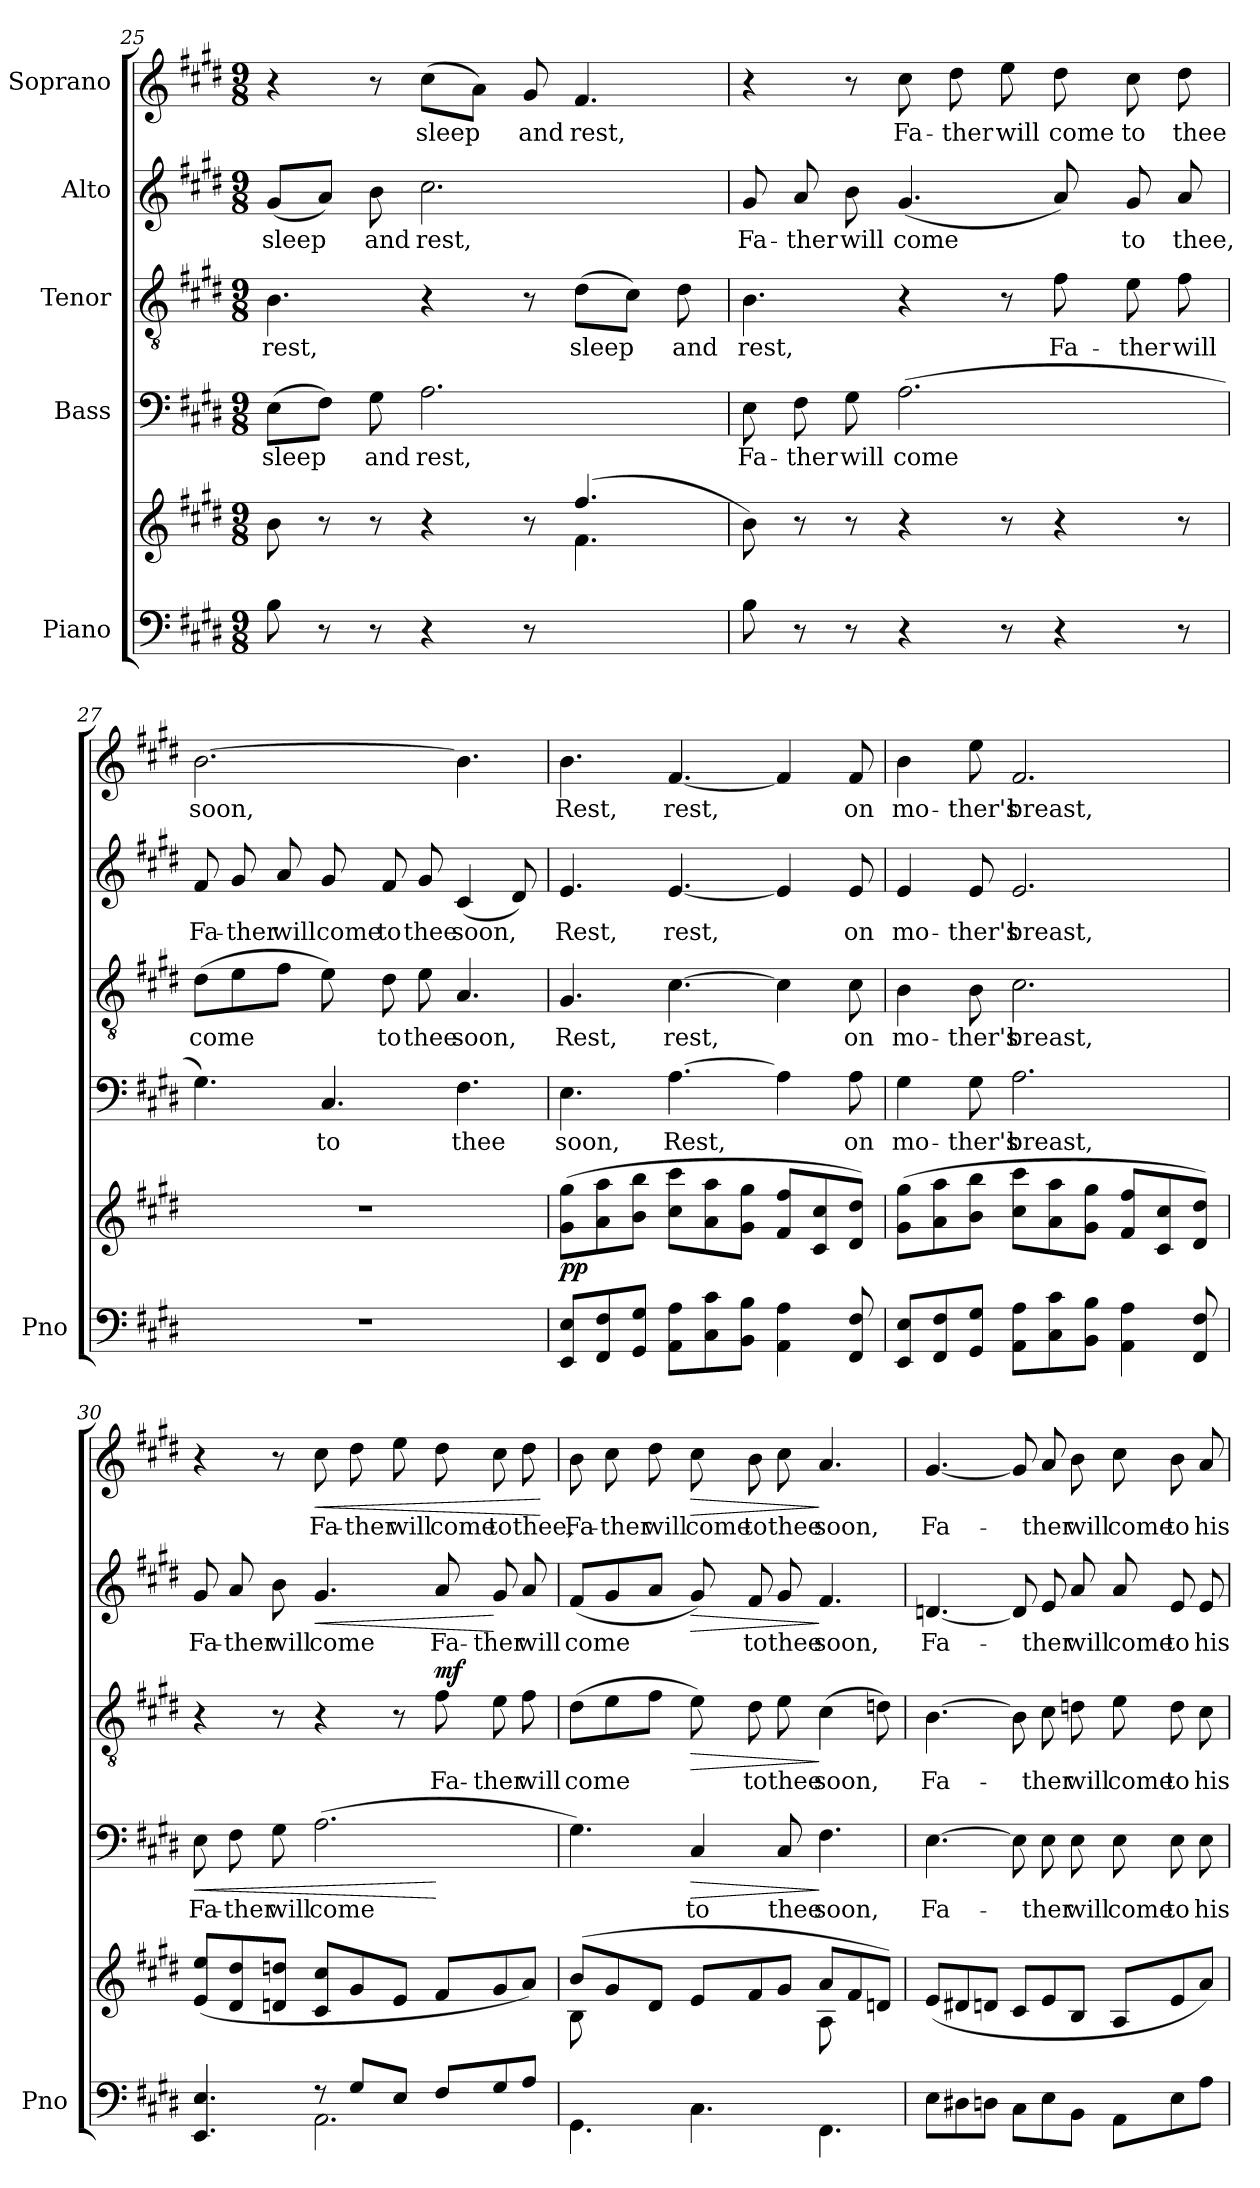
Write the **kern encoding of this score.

**kern	**kern	**dynam	**kern	**text	**dynam	**kern	**text	**dynam	**kern	**text	**dynam	**kern	**text	**dynam
*part5	*part5	*part5	*part4	*part4	*part4	*part3	*part3	*part3	*part2	*part2	*part2	*part1	*part1	*part1
*staff6	*staff5	*staff5/6	*staff4	*staff4	*staff4	*staff3	*staff3	*staff3	*staff2	*staff2	*staff2	*staff1	*staff1	*staff1
*I"Piano	*	*	*I"Bass	*	*	*I"Tenor	*	*	*I"Alto	*	*	*I"Soprano	*	*
*I'Pno	*	*	*	*	*	*	*	*	*	*	*	*	*	*
*clefF4	*clefG2	*	*clefF4	*	*	*clefGv2	*	*	*clefG2	*	*	*clefG2	*	*
*k[f#c#g#d#]	*k[f#c#g#d#]	*	*k[f#c#g#d#]	*	*	*k[f#c#g#d#]	*	*	*k[f#c#g#d#]	*	*	*k[f#c#g#d#]	*	*
*M9/8	*M9/8	*	*M9/8	*	*	*M9/8	*	*	*M9/8	*	*	*M9/8	*	*
=25	=25	=25	=25	=25	=25	=25	=25	=25	=25	=25	=25	=25	=25	=25
*	*^	*	*	*	*	*	*	*	*	*	*	*	*	*
8B\	8b\	2.ryy	.	(8E\L	sleep	.	4.B\	rest,	.	(8g#/L	sleep	.	4r	.	.
8r	8r	.	.	8F#\J)	.	.	.	.	.	8a/J)	.	.	.	.	.
8r	8r	.	.	8G#\	and	.	.	.	.	8b\	and	.	8r	.	.
4r	4r	.	.	2.A\	rest,	.	4r	.	.	2.cc#\	rest,	.	(8cc#\L	sleep	.
.	.	.	.	.	.	.	.	.	.	.	.	.	8a\J)	.	.
8r	8r	.	.	.	.	.	8r	.	.	.	.	.	8g#/	and	.
4.ryy	(>4.ff#/	(<4.f#\	.	.	.	.	(8d#\L	sleep	.	.	.	.	4.f#/	rest,	.
.	.	.	.	.	.	.	8c#\J)	.	.	.	.	.	.	.	.
.	.	.	.	.	.	.	8d#\	and	.	.	.	.	.	.	.
*	*v	*v	*	*	*	*	*	*	*	*	*	*	*	*	*
=26	=26	=26	=26	=26	=26	=26	=26	=26	=26	=26	=26	=26	=26	=26
8B\)	8b\)	.	8E\	Fa-	.	4.B\	rest,	.	8g#/	Fa-	.	4r	.	.
8r	8r	.	8F#\	-ther	.	.	.	.	8a/	-ther	.	.	.	.
8r	8r	.	8G#\	will	.	.	.	.	8b\	will	.	8r	.	.
4r	4r	.	(2.A\	come	.	4r	.	.	(4.g#/	come	.	8cc#\	Fa-	.
.	.	.	.	.	.	.	.	.	.	.	.	8dd#\	-ther	.
8r	8r	.	.	.	.	8r	.	.	.	.	.	8ee\	will	.
4r	4r	.	.	.	.	8f#\	Fa-	.	8a/)	.	.	8dd#\	come	.
.	.	.	.	.	.	8e\	-ther	.	8g#/	to	.	8cc#\	to	.
8r	8r	.	.	.	.	8f#\	will	.	8a/	thee,	.	8dd#\	thee	.
=27	=27	=27	=27	=27	=27	=27	=27	=27	=27	=27	=27	=27	=27	=27
8%9r	8%9r	.	4.G#\)	.	.	(8d#\L	come	.	8f#/	Fa-	.	[2.b\	soon,	.
.	.	.	.	.	.	8e\	.	.	8g#/	-ther	.	.	.	.
.	.	.	.	.	.	8f#\J	.	.	8a/	will	.	.	.	.
.	.	.	4.C#/	to	.	8e\)	.	.	8g#/	come	.	.	.	.
.	.	.	.	.	.	8d#\	to	.	8f#/	to	.	.	.	.
.	.	.	.	.	.	8e\	thee	.	8g#/	thee	.	.	.	.
.	.	.	4.F#\	thee	.	4.A/	soon,	.	(4c#/	soon,	.	4.b\]	.	.
.	.	.	.	.	.	.	.	.	8d#/)	.	.	.	.	.
=28	=28	=28	=28	=28	=28	=28	=28	=28	=28	=28	=28	=28	=28	=28
!	!	!LO:DY:b	!	!	!	!	!	!	!	!	!	!	!	!
8EE/ 8E/L	(8g#\ 8gg#\L	pp	4.E\	soon,	.	4.G#/	Rest,	.	4.e/	Rest,	.	4.b\	Rest,	.
8FF#/ 8F#/	8a\ 8aa\	.	.	.	.	.	.	.	.	.	.	.	.	.
8GG#/ 8G#/J	8b\ 8bb\J	.	.	.	.	.	.	.	.	.	.	.	.	.
8AA\ 8A\L	8cc#\ 8ccc#\L	.	[4.A\	Rest,	.	[4.c#\	rest,	.	[4.e/	rest,	.	[4.f#/	rest,	.
8C#\ 8c#\	8a\ 8aa\	.	.	.	.	.	.	.	.	.	.	.	.	.
8BB\ 8B\J	8g#\ 8gg#\J	.	.	.	.	.	.	.	.	.	.	.	.	.
4AA\ 4A\	8f#/ 8ff#/L	.	4A\]	.	.	4c#\]	.	.	4e/]	.	.	4f#/]	.	.
.	8c#/ 8cc#/	.	.	.	.	.	.	.	.	.	.	.	.	.
8FF#/ 8F#/	8d#/ 8dd#/J)	.	8A\	on	.	8c#\	on	.	8e/	on	.	8f#/	on	.
=29	=29	=29	=29	=29	=29	=29	=29	=29	=29	=29	=29	=29	=29	=29
8EE/ 8E/L	(8g#\ 8gg#\L	.	4G#\	mo-	.	4B\	mo-	.	4e/	mo-	.	4b\	mo-	.
8FF#/ 8F#/	8a\ 8aa\	.	.	.	.	.	.	.	.	.	.	.	.	.
8GG#/ 8G#/J	8b\ 8bb\J	.	8G#\	-ther's	.	8B\	-ther's	.	8e/	-ther's	.	8ee\	-ther's	.
8AA\ 8A\L	8cc#\ 8ccc#\L	.	2.A\	breast,	.	2.c#\	breast,	.	2.e/	breast,	.	2.f#/	breast,	.
8C#\ 8c#\	8a\ 8aa\	.	.	.	.	.	.	.	.	.	.	.	.	.
8BB\ 8B\J	8g#\ 8gg#\J	.	.	.	.	.	.	.	.	.	.	.	.	.
4AA\ 4A\	8f#/ 8ff#/L	.	.	.	.	.	.	.	.	.	.	.	.	.
.	8c#/ 8cc#/	.	.	.	.	.	.	.	.	.	.	.	.	.
8FF#/ 8F#/	8d#/ 8dd#/J)	.	.	.	.	.	.	.	.	.	.	.	.	.
=30	=30	=30	=30	=30	=30	=30	=30	=30	=30	=30	=30	=30	=30	=30
*^	*	*	*	*	*	*	*	*	*	*	*	*	*	*
!	!	!	!	!	!	!LO:HP:b	!	!	!	!	!	!	!	!	!
*	*	*	*	*^	*	*	*	*	*	*	*	*	*	*	*
4.EE/ 4.E/	4.ryy	(>8e/ 8ee/L	.	8E\	4.ryy	Fa-	<	4r	.	.	8g#/	Fa-	.	4r	.	.
.	.	8d#/ 8dd#/	.	8F#\	.	-ther	.	.	.	.	8a/	-ther	.	.	.	.
.	.	8dn/ 8ddn/J	.	8G#\	.	will	.	8r	.	.	8b\	will	.	8r	.	.
!	!	!	!	!	!	!	!	!	!	!	!	!	!LO:HP:b	!	!	!LO:HP:b
8r	2.AA\	8c#/ 8cc#/L	.	(2.A\	4.ryy	come	.	4r	.	.	4.g#/	come	<	8cc#\	Fa-	<
8G#/L	.	8g#/	.	.	.	.	.	.	.	.	.	.	.	8dd#\	-ther	.
8E/J	.	8e/J	.	.	.	.	.	8r	.	.	.	.	.	8ee\	will	.
!	!	!	!	!	!	!	!	!	!	!LO:DY:a	!	!	!	!	!	!
8F#/L	.	8f#/L	.	.	4.ryy	.	[	8f#\	Fa-	mf	8a/	Fa-	.	8dd#\	come	.
8G#/	.	8g#/	.	.	.	.	.	8e\	-ther	.	8g#/	-ther	[	8cc#\	to	.
8A/J	.	8a/J)	.	.	.	.	.	8f#\	will	.	8a/	will	.	8dd#\	thee,	.
*v	*v	*	*	*v	*v	*	*	*	*	*	*	*	*	*	*	*
.	.	.	.	.	.	.	.	.	.	.	.	.	.	[
=31	=31	=31	=31	=31	=31	=31	=31	=31	=31	=31	=31	=31	=31	=31
*^	*^	*	*	*	*	*	*	*	*	*	*	*	*	*
8ryy	4.GG#\	(>8b/L	(8B\L	.	4.G#\)	.	.	(8d#\L	come	.	(8f#/L	come	.	8b\	Fa-	.
8G#/	.	8g#/	8ryy	.	.	.	.	8e\	.	.	8g#/	.	.	8cc#\	-ther	.
*	*	*v	*v	*	*	*	*	*	*	*	*	*	*	*	*	*
8D#/J	.	8d#/J	.	.	.	.	8f#\J	.	.	8a/J	.	.	8dd#\	will	.
!	!	!	!	!	!	!LO:HP:b	!	!	!LO:HP:b	!	!	!LO:HP:b	!	!	!LO:HP:b
8E/L	4.C#\	8e/L	.	4C#/	to	>	8e\)	.	>	8g#/)	.	>	8cc#\	come	>
8F#/	.	8f#/	.	.	.	.	8d#\	to	.	8f#/	to	.	8b\	to	.
8G#/J	.	8g#/J	.	8C#/	thee	.	8e\	thee	.	8g#/	thee	.	8cc#\	thee	.
*	*	*^	*	*	*	*	*	*	*	*	*	*	*	*	*
8ryy	4.FF#\	8a/L	8A\L	.	4.F#\	soon,	]	(4c#\	soon,	]	4.f#/	soon,	]	4.a/	soon,	]
8F#/	.	8f#/	4ryy	.	.	.	.	.	.	.	.	.	.	.	.	.
8Dn/J)	.	8dn/J)	.	.	.	.	.	8dn\)	.	.	.	.	.	.	.	.
*v	*v	*	*	*	*	*	*	*	*	*	*	*	*	*	*	*
*	*v	*v	*	*	*	*	*	*	*	*	*	*	*	*	*
=32	=32	=32	=32	=32	=32	=32	=32	=32	=32	=32	=32	=32	=32	=32
8E\L	(>8e/L	.	[4.E\	Fa-	.	[4.B\	Fa-	.	[4.dn/	Fa-	.	[4.g#/	Fa-	.
8D#X\	8d#X/	.	.	.	.	.	.	.	.	.	.	.	.	.
8Dn\J	8dn/J	.	.	.	.	.	.	.	.	.	.	.	.	.
8C#\L	8c#/L	.	8E\]	.	.	8B\]	.	.	8d/]	.	.	8g#/]	.	.
8E\	8e/	.	8E\	-ther	.	8c#\	-ther	.	8e/	-ther	.	8a/	-ther	.
8BB\J	8B/J	.	8E\	will	.	8dn\	will	.	8a/	will	.	8b\	will	.
8AA\L	8A/L	.	8E\	come	.	8e\	come	.	8a/	come	.	8cc#\	come	.
8E\	8e/	.	8E\	to	.	8d\	to	.	8e/	to	.	8b\	to	.
8A\J	8a/J)	.	8E\	his	.	8c#\	his	.	8e/	his	.	8a/	his	.
=	=	=	=	=	=	=	=	=	=	=	=	=	=	=
*-	*-	*-	*-	*-	*-	*-	*-	*-	*-	*-	*-	*-	*-	*-
